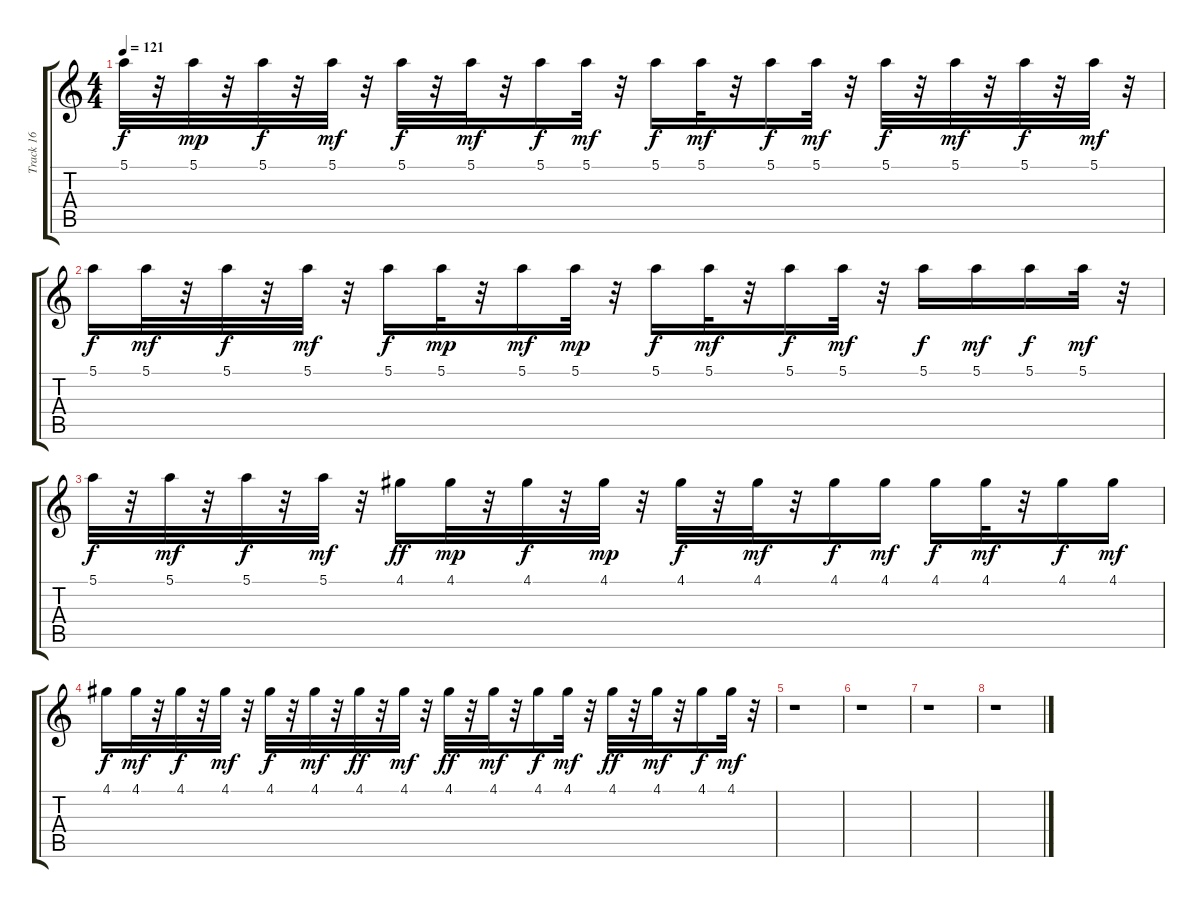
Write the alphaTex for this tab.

\track ("Track 16" "Track 16") {instrument overdrivenguitar}
\staff {score tabs}
\tuning (E4 B3 G3 D3 A2 E2) {hide}
\ts (4 4)
\tempo 121
\clef g2
\ks c
5.1.32{dy f} r.32 5.1.32{dy mp} r.32 5.1.32{dy f} r.32 5.1.32{dy mf} r.32 5.1.32{dy f} r.32 5.1.32{dy mf} r.32 5.1.16{dy f} 5.1.32{dy mf} r.32 5.1.16{dy f} 5.1.32{dy mf} r.32 5.1.16{dy f} 5.1.32{dy mf} r.32 5.1.32{dy f} r.32 5.1.32{dy mf} r.32 5.1.32{dy f} r.32 5.1.32{dy mf} r.32 |
5.1.16{dy f} 5.1.32{dy mf} r.32 5.1.32{dy f} r.32 5.1.32{dy mf} r.32 5.1.16{dy f} 5.1.32{dy mp} r.32 5.1.16{dy mf} 5.1.32{dy mp} r.32 5.1.16{dy f} 5.1.32{dy mf} r.32 5.1.16{dy f} 5.1.32{dy mf} r.32 5.1.16{dy f} 5.1.16{dy mf} 5.1.16{dy f} 5.1.32{dy mf} r.32 |
5.1.32{dy f} r.32 5.1.32{dy mf} r.32 5.1.32{dy f} r.32 5.1.32{dy mf} r.32 4.1.16{dy ff} 4.1.32{dy mp} r.32 4.1.32{dy f} r.32 4.1.32{dy mp} r.32 4.1.32{dy f} r.32 4.1.32{dy mf} r.32 4.1.16{dy f} 4.1.16{dy mf} 4.1.16{dy f} 4.1.32{dy mf} r.32 4.1.16{dy f} 4.1.16{dy mf} |
4.1.16{dy f} 4.1.32{dy mf} r.32 4.1.32{dy f} r.32 4.1.32{dy mf} r.32 4.1.32{dy f} r.32 4.1.32{dy mf} r.32 4.1.32{dy ff} r.32 4.1.32{dy mf} r.32 4.1.32{dy ff} r.32 4.1.32{dy mf} r.32 4.1.16{dy f} 4.1.32{dy mf} r.32 4.1.32{dy ff} r.32 4.1.32{dy mf} r.32 4.1.16{dy f} 4.1.32{dy mf} r.32 |
r.1 |
r.1 |
r.1 |
r.1
